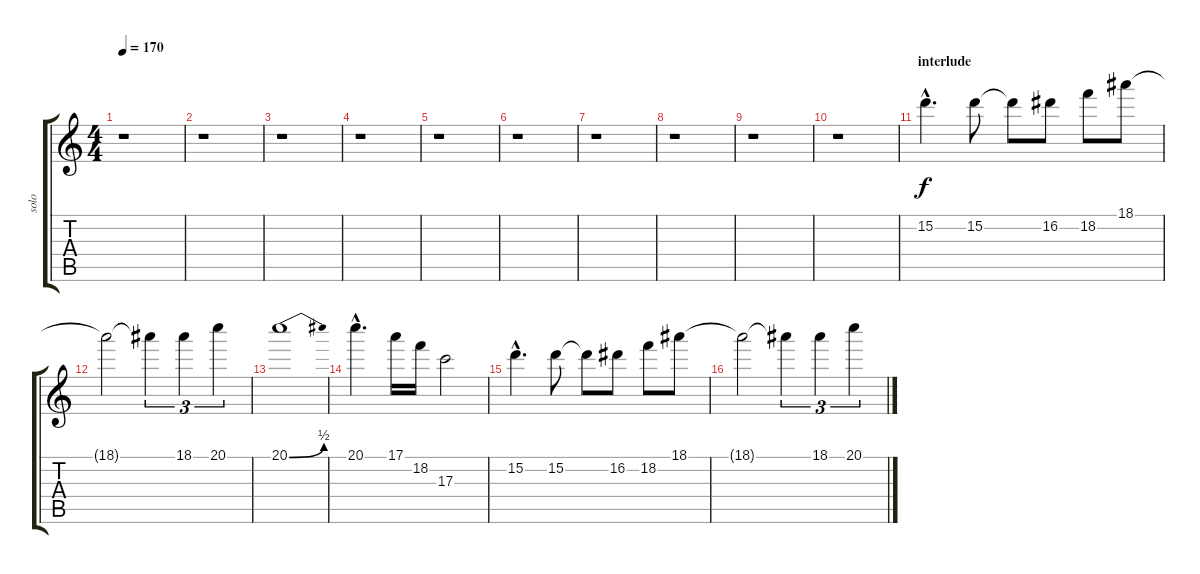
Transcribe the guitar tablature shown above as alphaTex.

\track ("solo" "solo") {instrument distortionguitar}
\staff {score tabs}
\tuning (E4 B3 G3 D3 A2 E2) {hide}
\ts (4 4)
\tempo 170
\clef g2
\ks c
r.1{dy f} |
r.1 |
r.1 |
r.1 |
r.1 |
r.1 |
r.1 |
r.1 |
r.1 |
r.1 |
\section ("" "interlude")
15.2{hac}.4{d} 15.2.8 15.2{t}.8 16.2.8 18.2.8 18.1.8 |
18.1{t}.2 18.1{t}.4{tu (3 2)} 18.1.4{tu (3 2)} 20.1.4{tu (3 2)} |
20.1{be (bend 0 0 60 2)}.1 |
20.1{hac}.4{d} 17.1.16 18.2.16 17.3.2 |
15.2{hac}.4{d} 15.2.8 15.2{t}.8 16.2.8 18.2.8 18.1.8 |
18.1{t}.2 18.1{t}.4{tu (3 2)} 18.1.4{tu (3 2)} 20.1.4{tu (3 2)}
